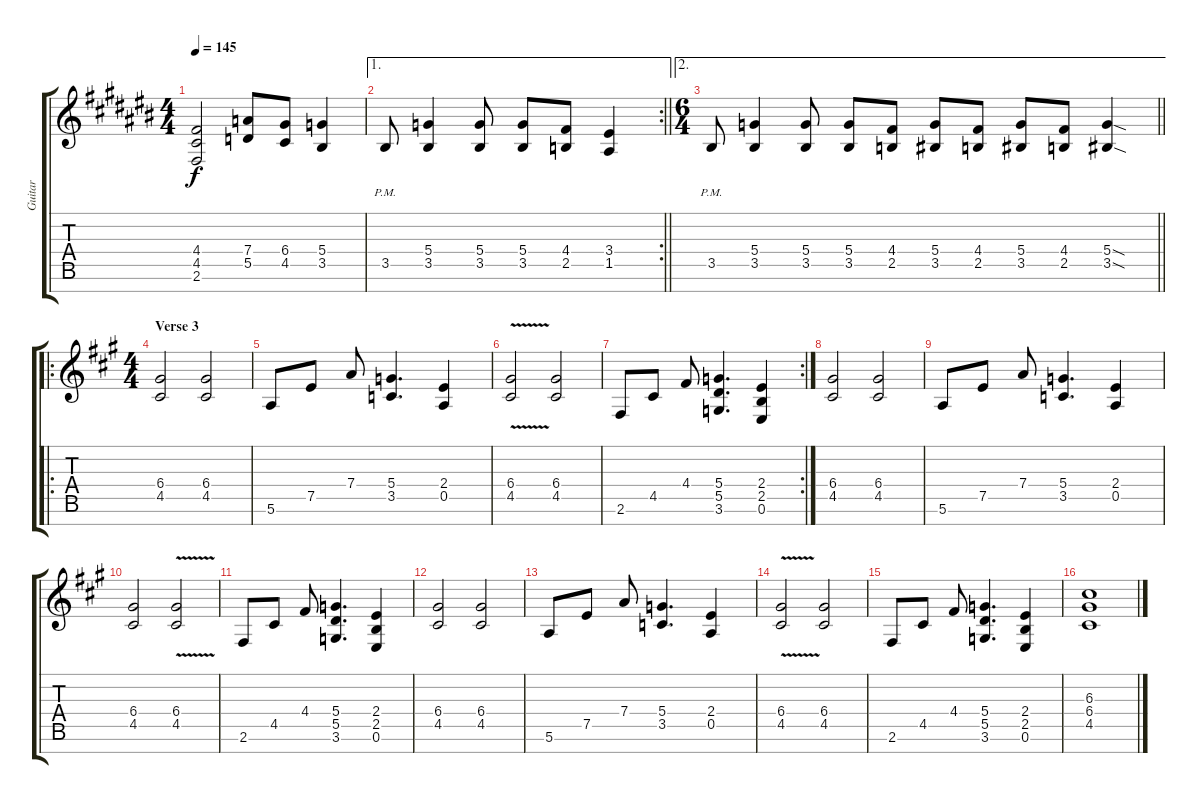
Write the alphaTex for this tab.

\track ("Guitar" "Guitar") {instrument distortionguitar}
\staff {score tabs}
\tuning (E4 B3 G3 D3 A2 E2 B1) {hide}
\ts (4 4)
\tempo 145
\clef g2
\ks c#
(4.4 4.5 2.6).2{dy f} (7.4 5.5).8 (6.4 4.5).8 (5.4 3.5).4 |
\ae 1
\rc 2
\barLineRight lightlight
3.5{pm}.8 (5.4 3.5).4 (5.4 3.5).8 (5.4 3.5).8 (4.4 2.5).8 (3.4 1.5).4 |
\ae 2
\ts (6 4)
\barLineRight lightlight
3.5{pm}.8 (5.4 3.5).4 (5.4 3.5).8 (5.4 3.5).8 (4.4 2.5).8 (5.4 3.5).8 (4.4 2.5).8 (5.4 3.5).8 (4.4 2.5).8 (5.4{sod} 3.5{sod}).4 |
\ro
\ts (4 4)
\section ("" "Verse 3")
\ks a
(6.4 4.5).2 (6.4 4.5).2 |
5.6.8 7.5.8 7.4.8 (5.4 3.5).4{d} (2.4 0.5).4 |
(6.4{v} 4.5{v}).2 (6.4 4.5).2 |
\rc 2
2.6.8 4.5.8 4.4.8 (5.4 5.5 3.6).4{d} (2.4 2.5 0.6).4 |
(6.4 4.5).2 (6.4 4.5).2 |
5.6.8 7.5.8 7.4.8 (5.4 3.5).4{d} (2.4 0.5).4 |
(6.4 4.5).2 (6.4{v} 4.5{v}).2 |
2.6.8 4.5.8 4.4.8 (5.4 5.5 3.6).4{d} (2.4 2.5 0.6).4 |
(6.4 4.5).2 (6.4 4.5).2 |
5.6.8 7.5.8 7.4.8 (5.4 3.5).4{d} (2.4 0.5).4 |
(6.4{v} 4.5{v}).2 (6.4 4.5).2 |
2.6.8 4.5.8 4.4.8 (5.4 5.5 3.6).4{d} (2.4 2.5 0.6).4 |
(6.3 6.4 4.5).1
